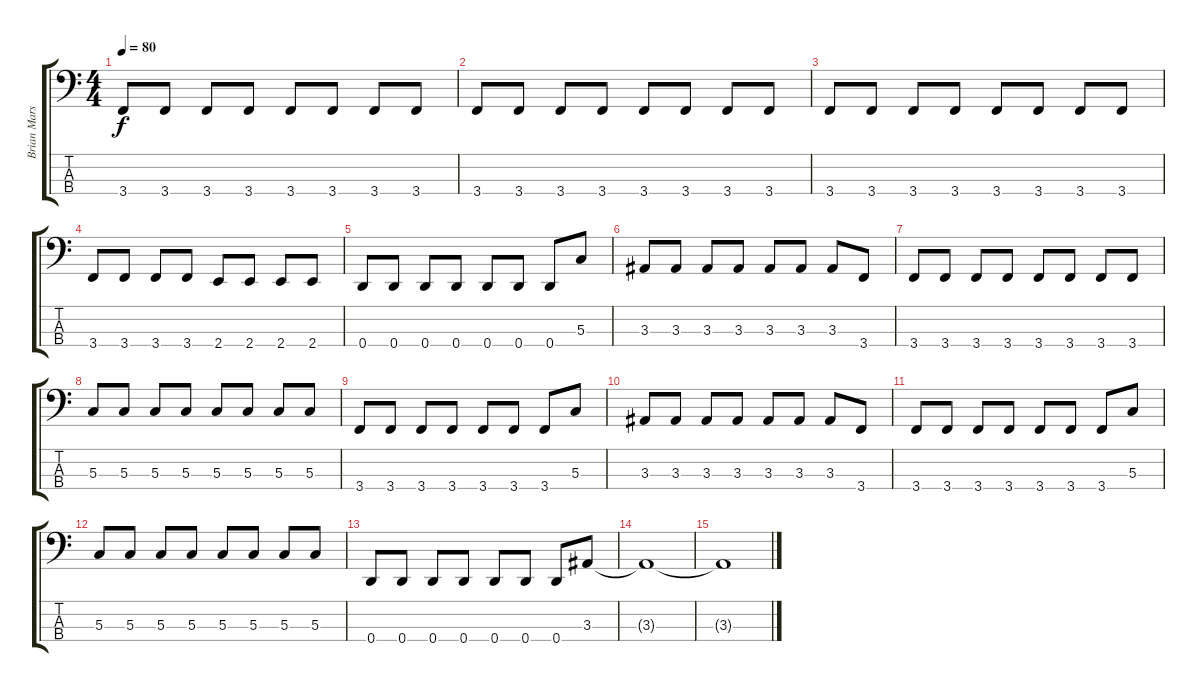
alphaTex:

\track ("Brian Marshall" "Brian Mars") {instrument electricbassfinger}
\staff {score tabs}
\tuning (G2 D2 G1 D1) {hide}
\ts (4 4)
\tempo 80
\clef f4
\ks c
3.4.8{dy f} 3.4.8 3.4.8 3.4.8 3.4.8 3.4.8 3.4.8 3.4.8 |
3.4.8 3.4.8 3.4.8 3.4.8 3.4.8 3.4.8 3.4.8 3.4.8 |
3.4.8 3.4.8 3.4.8 3.4.8 3.4.8 3.4.8 3.4.8 3.4.8 |
3.4.8 3.4.8 3.4.8 3.4.8 2.4.8 2.4.8 2.4.8 2.4.8 |
0.4.8 0.4.8 0.4.8 0.4.8 0.4.8 0.4.8 0.4.8 5.3.8 |
3.3.8 3.3.8 3.3.8 3.3.8 3.3.8 3.3.8 3.3.8 3.4.8 |
3.4.8 3.4.8 3.4.8 3.4.8 3.4.8 3.4.8 3.4.8 3.4.8 |
5.3.8 5.3.8 5.3.8 5.3.8 5.3.8 5.3.8 5.3.8 5.3.8 |
3.4.8 3.4.8 3.4.8 3.4.8 3.4.8 3.4.8 3.4.8 5.3.8 |
3.3.8 3.3.8 3.3.8 3.3.8 3.3.8 3.3.8 3.3.8 3.4.8 |
3.4.8 3.4.8 3.4.8 3.4.8 3.4.8 3.4.8 3.4.8 5.3.8 |
5.3.8 5.3.8 5.3.8 5.3.8 5.3.8 5.3.8 5.3.8 5.3.8 |
0.4.8 0.4.8 0.4.8 0.4.8 0.4.8 0.4.8 0.4.8 3.3.8 |
3.3{t}.1 |
3.3{t}.1
